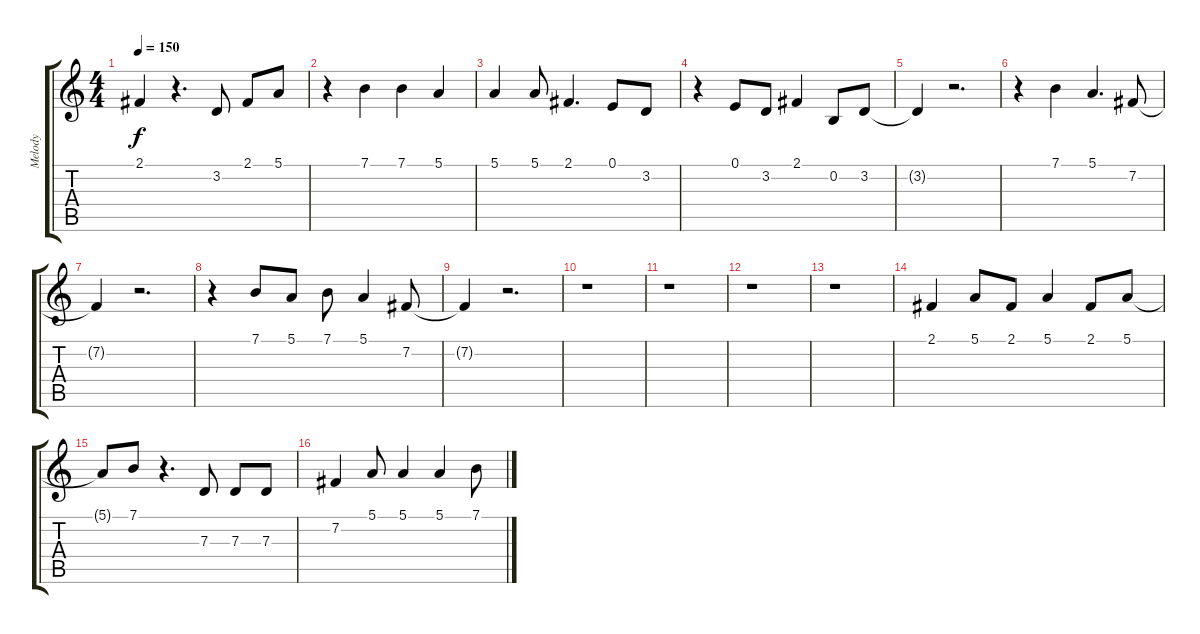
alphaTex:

\track ("Melody" "Melody") {instrument harmonica}
\staff {score tabs}
\tuning (E4 B3 G3 D3 A2 E2) {hide}
\ts (4 4)
\tempo 150
\clef g2
\ks c
2.1{t}.4{dy f} r.4{d} 3.2.8 2.1.8 5.1.8 |
r.4 7.1.4 7.1.4 5.1.4 |
5.1.4 5.1.8 2.1.4{d} 0.1.8 3.2.8 |
r.4 0.1.8 3.2.8 2.1.4 0.2.8 3.2.8 |
3.2{t}.4 r.2{d} |
r.4 7.1.4 5.1.4{d} 7.2.8 |
7.2{t}.4 r.2{d} |
r.4 7.1.8 5.1.8 7.1.8 5.1.4 7.2.8 |
7.2{t}.4 r.2{d} |
r.1 |
r.1 |
r.1 |
r.1 |
2.1.4 5.1.8 2.1.8 5.1.4 2.1.8 5.1.8 |
5.1{t}.8 7.1.8 r.4{d} 7.3.8 7.3.8 7.3.8 |
7.2.4 5.1.8 5.1.4 5.1.4 7.1.8
